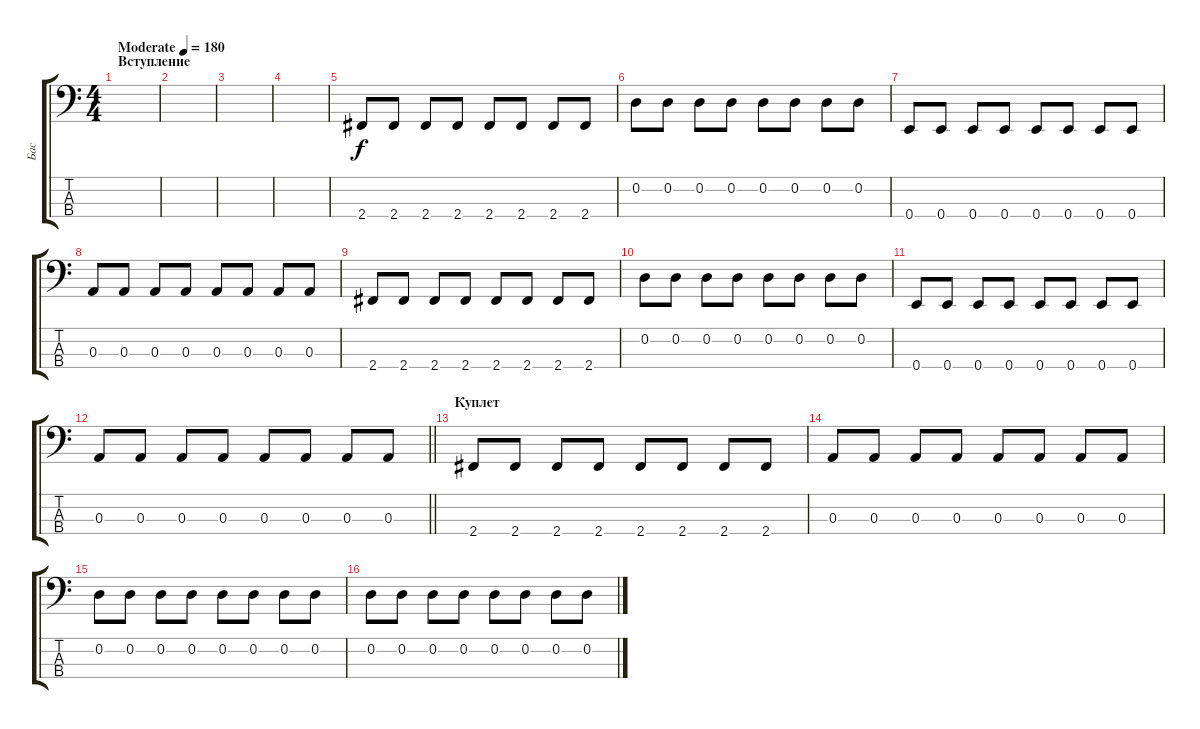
\track ("Бас" "Бас") {instrument electricbassfinger}
\staff {score tabs}
\tuning (G2 D2 A1 E1) {hide}
\ts (4 4)
\section ("" "Вступление")
\tempo (180 "Moderate")
\clef f4
\ks c
|
|
|
|
2.4.8 2.4.8 2.4.8 2.4.8 2.4.8 2.4.8 2.4.8 2.4.8 |
0.2.8 0.2.8 0.2.8 0.2.8 0.2.8 0.2.8 0.2.8 0.2.8 |
0.4.8 0.4.8 0.4.8 0.4.8 0.4.8 0.4.8 0.4.8 0.4.8 |
0.3.8 0.3.8 0.3.8 0.3.8 0.3.8 0.3.8 0.3.8 0.3.8 |
2.4.8 2.4.8 2.4.8 2.4.8 2.4.8 2.4.8 2.4.8 2.4.8 |
0.2.8 0.2.8 0.2.8 0.2.8 0.2.8 0.2.8 0.2.8 0.2.8 |
0.4.8 0.4.8 0.4.8 0.4.8 0.4.8 0.4.8 0.4.8 0.4.8 |
\barLineRight lightlight
0.3.8 0.3.8 0.3.8 0.3.8 0.3.8 0.3.8 0.3.8 0.3.8 |
\section ("" "Куплет")
2.4.8 2.4.8 2.4.8 2.4.8 2.4.8 2.4.8 2.4.8 2.4.8 |
0.3.8 0.3.8 0.3.8 0.3.8 0.3.8 0.3.8 0.3.8 0.3.8 |
0.2.8 0.2.8 0.2.8 0.2.8 0.2.8 0.2.8 0.2.8 0.2.8 |
0.2.8 0.2.8 0.2.8 0.2.8 0.2.8 0.2.8 0.2.8 0.2.8
